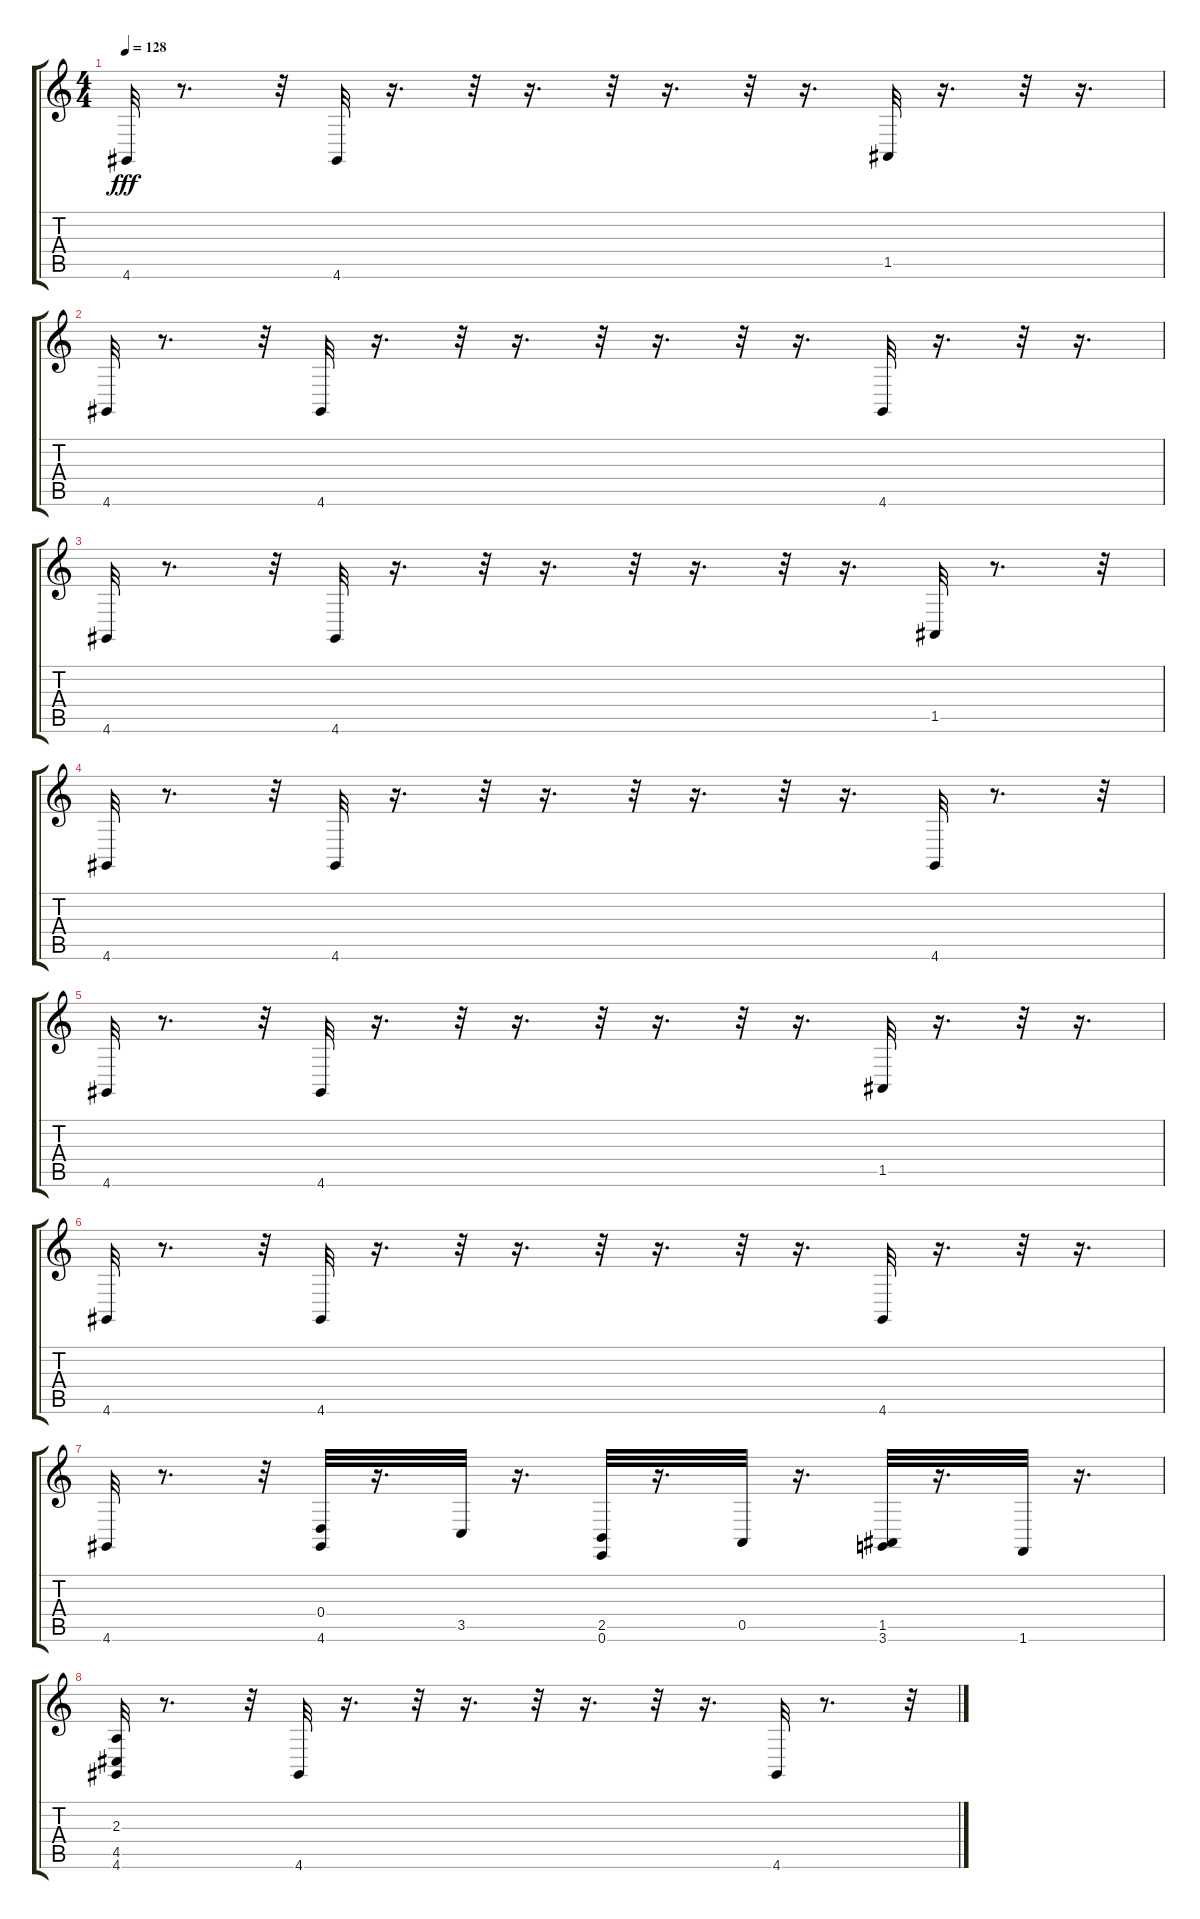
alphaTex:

\track "" {instrument tangoaccordion}
\staff {score tabs}
\tuning (E4 B3 G3 D3 A2 E2) {hide}
\ts (4 4)
\tempo 128
\clef g2
\ks c
4.6.32{dy fff} r.8{d} r.32 4.6.32 r.16{d} r.32 r.16{d} r.32 r.16{d} r.32 r.16{d} 1.5.32 r.16{d} r.32 r.16{d} |
4.6.32 r.8{d} r.32 4.6.32 r.16{d} r.32 r.16{d} r.32 r.16{d} r.32 r.16{d} 4.6.32 r.16{d} r.32 r.16{d} |
4.6.32 r.8{d} r.32 4.6.32 r.16{d} r.32 r.16{d} r.32 r.16{d} r.32 r.16{d} 1.5.32 r.8{d} r.32 |
4.6.32 r.8{d} r.32 4.6.32 r.16{d} r.32 r.16{d} r.32 r.16{d} r.32 r.16{d} 4.6.32 r.8{d} r.32 |
4.6.32 r.8{d} r.32 4.6.32 r.16{d} r.32 r.16{d} r.32 r.16{d} r.32 r.16{d} 1.5.32 r.16{d} r.32 r.16{d} |
4.6.32 r.8{d} r.32 4.6.32 r.16{d} r.32 r.16{d} r.32 r.16{d} r.32 r.16{d} 4.6.32 r.16{d} r.32 r.16{d} |
4.6.32 r.8{d} r.32 (0.4 4.6).32 r.16{d} 3.5.32 r.16{d} (2.5 0.6).32 r.16{d} 0.5.32 r.16{d} (1.5 3.6).32 r.16{d} 1.6.32 r.16{d} |
(2.3 4.5 4.6).32 r.8{d} r.32 4.6.32 r.16{d} r.32 r.16{d} r.32 r.16{d} r.32 r.16{d} 4.6.32 r.8{d} r.32
